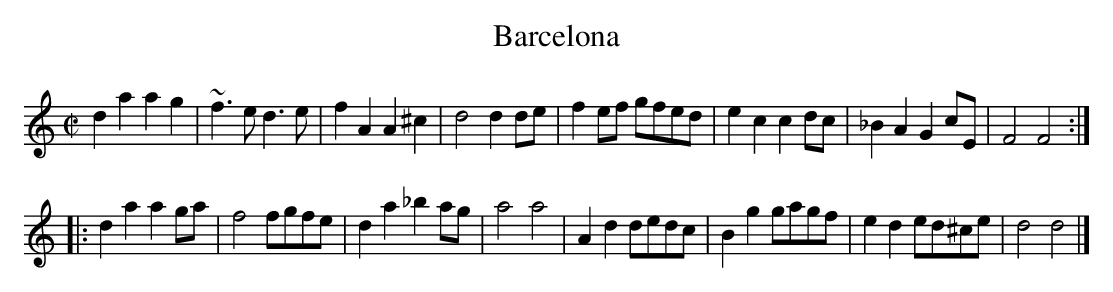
X:1
T:Barcelona
M:C|
K:Ddor
d2a2a2g2|~f3ed3e|f2A2A2^c2|d4d2de|f2ef gfed|e2c2c2dc|_B2A2G2cE|F4F4:|
|:d2a2a2ga|f4fgfe|d2a2_b2ag|a4a4|A2d2dedc|B2g2gagf|e2d2ed^ce|d4d4|]
